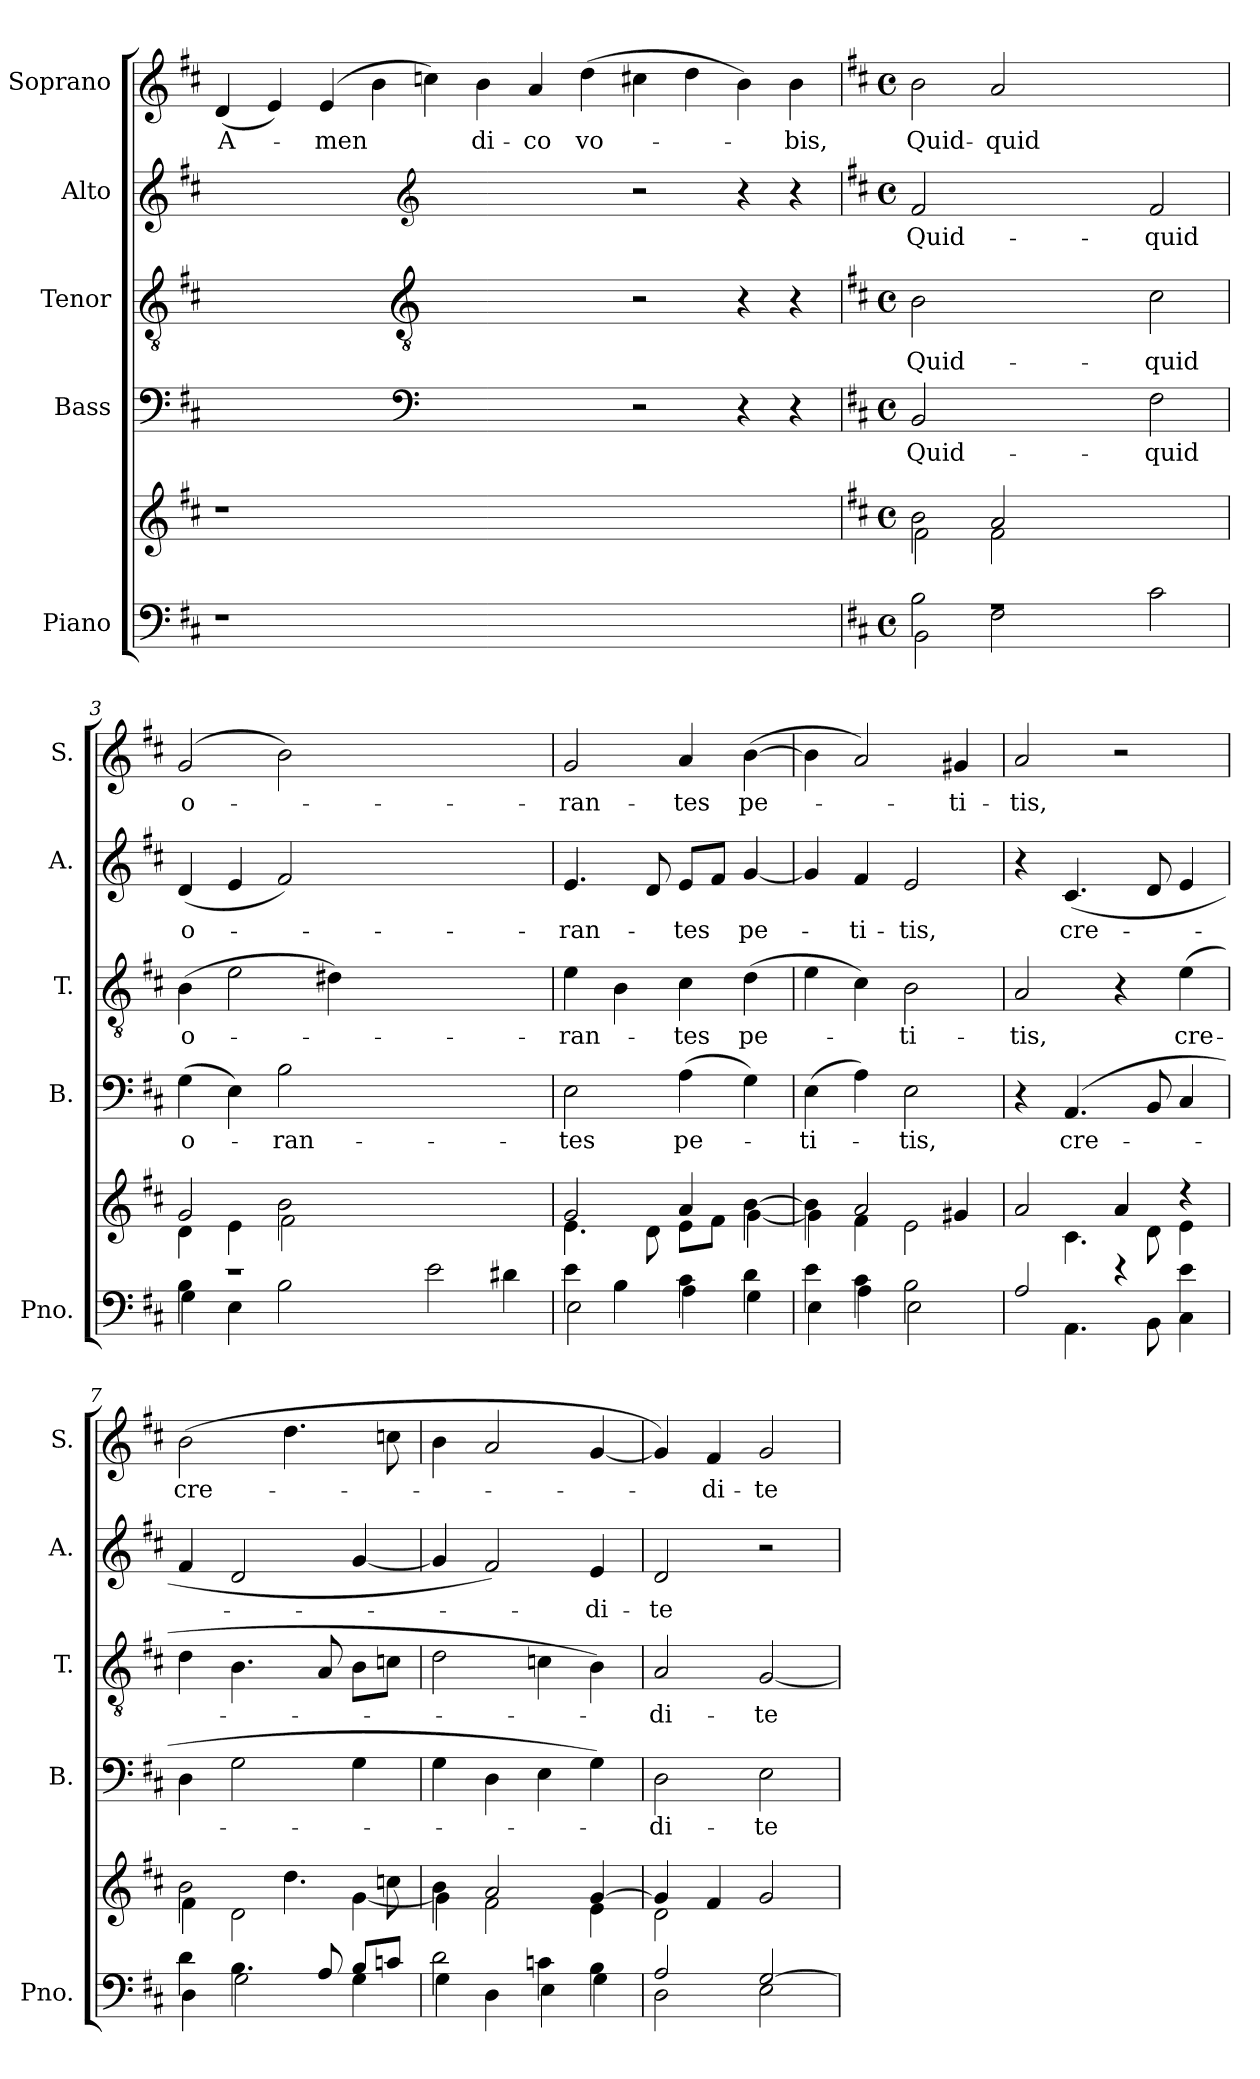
**kern	**kern	**kern	**text	**kern	**text	**kern	**text	**kern	**text
*part5	*part5	*part4	*part4	*part3	*part3	*part2	*part2	*part1	*part1
*staff6	*staff5	*staff4	*staff4	*staff3	*staff3	*staff2	*staff2	*staff1	*staff1
*I"Piano	*	*I"Bass	*	*I"Tenor	*	*I"Alto	*	*I"Soprano	*
*I'Pno.	*	*I'B.	*	*I'T.	*	*I'A.	*	*I'S.	*
*clefF4	*clefG2	*clefF4	*	*clefGv2	*	*clefG2	*	*clefG2	*
*k[f#c#]	*k[f#c#]	*k[f#c#]	*	*k[f#c#]	*	*k[f#c#]	*	*k[f#c#]	*
*D:	*D:	*D:	*	*D:	*	*D:	*	*D:	*
=1	=1	=1	=1	=1	=1	=1	=1	=1	=1
!	!	!	!	!	!	!	!	!	!LO:LY:b
1r	1r	1ryy	.	1ryy	.	1ryy	.	(<4d	A-
.	.	.	.	.	.	.	.	4e)	.
!	!	!	!	!	!	!	!	!	!LO:LY:b
.	.	.	.	.	.	.	.	(>4e	-men
.	.	.	.	.	.	.	.	4b	.
*	*	*clefF4	*	*clefGv2	*	*clefG2	*	*	*
0ryy	0ryy	1ryy	.	1ryy	.	1ryy	.	4ccn)	.
!	!	!	!	!	!	!	!	!	!LO:LY:b
.	.	.	.	.	.	.	.	4b	di-
!	!	!	!	!	!	!	!	!	!LO:LY:b
.	.	.	.	.	.	.	.	4a	-co
!	!	!	!	!	!	!	!	!	!LO:LY:b
.	.	.	.	.	.	.	.	(>4dd	vo-
.	.	2r	.	2r	.	2r	.	4cc#X	.
.	.	.	.	.	.	.	.	4dd	.
.	.	4r	.	4r	.	4r	.	4b)	.
!	!	!	!	!	!	!	!	!	!LO:LY:b
.	.	4r	.	4r	.	4r	.	4b	-bis,
!!LO:LB:g=z
=2	=2	=2	=2	=2	=2	=2	=2	=2	=2
*	*	*k[f#c#]	*	*k[f#c#]	*	*k[f#c#]	*	*	*
*	*	*D:	*	*D:	*	*D:	*	*	*
*M4/4	*M4/4	*M4/4	*	*M4/4	*	*M4/4	*	*M4/4	*
*met(c)	*met(c)	*met(c)	*	*met(c)	*	*met(c)	*	*met(c)	*
*^	*^	*	*	*	*	*	*	*	*
!	!	!	!	!	!LO:LY:b	!	!LO:LY:b	!	!LO:LY:b	!	!LO:LY:b
2B\	2BB\	2b\	2f#\	2BB/	Quid-	2B\	Quid-	2f#/	Quid-	2b\	Quid-
!	!	!	!	!	!	!	!	!	!	!	!LO:LY:b
1r	2F#\	2a/	2f#\	1ryy	.	1ryy	.	1ryy	.	2a/	-quid
.	1ryy	1ryy	1ryy	.	.	.	.	.	.	1ryy	.
!	!	!	!	!	!LO:LY:b	!	!LO:LY:b	!	!LO:LY:b	!	!
2c#\	.	.	.	2F#\	-quid	2c#\	-quid	2f#/	-quid	.	.
=3	=3	=3	=3	=3	=3	=3	=3	=3	=3	=3	=3
!	!	!	!	!	!LO:LY:b	!	!LO:LY:b	!	!LO:LY:b	!	!LO:LY:b
4B\	4G\	2g/	4d\	(>4G\	o-	(>4B\	o-	(<4d/	o-	(>2g/	o-
1r	4E\	.	4e\	4E\)	.	2e\	.	4e/	.	.	.
!	!	!	!	!	!LO:LY:b	!	!	!	!	!	!
.	2B\	2b\	2f#\	2B\	-ran-	.	.	2f#/)	.	2b\)	.
.	.	.	.	.	.	4d#X\)	.	.	.	.	.
.	1ryy	1ryy	1ryy	1ryy	.	1ryy	.	1ryy	.	1ryy	.
2e\	.	.	.	.	.	.	.	.	.	.	.
4d#X\	.	.	.	.	.	.	.	.	.	.	.
=4	=4	=4	=4	=4	=4	=4	=4	=4	=4	=4	=4
!	!	!	!	!	!LO:LY:b	!	!LO:LY:b	!	!LO:LY:b	!	!LO:LY:b
4e\	2E\	2g/	4.e\	2E\	-tes	4e\	-ran-	4.e/	-ran-	2g/	-ran-
4B\	.	.	.	.	.	4B\	.	.	.	.	.
.	.	.	8d\	.	.	.	.	8d/	.	.	.
!	!	!	!	!	!LO:LY:b	!	!LO:LY:b	!	!LO:LY:b	!	!LO:LY:b
4c#\	4A\	4a/	8e\L	(>4A\	pe-	4c#\	-tes	8e/L	-tes	4a/	-tes
.	.	.	8f#\J	.	.	.	.	8f#/J	.	.	.
!	!	!	!	!	!	!	!LO:LY:b	!	!LO:LY:b	!	!LO:LY:b
4d\	4G\	[4b\	[4g\	4G\)	.	(>4d\	pe-	[4g/	pe-	(>[4b\	pe-
=5	=5	=5	=5	=5	=5	=5	=5	=5	=5	=5	=5
!	!	!	!	!	!LO:LY:b	!	!	!	!	!	!
4e\	4E\	4b\]	4g\]	(>4E\	-ti-	4e\	.	4g/]	.	4b\]	.
!	!	!	!	!	!	!	!	!	!LO:LY:b	!	!
4c#\	4A\	2a/	4f#\	4A\)	.	4c#\)	.	4f#/	-ti-	2a/)	.
!	!	!	!	!	!LO:LY:b	!	!LO:LY:b	!	!LO:LY:b	!	!
2B\	2E\	.	2e\	2E\	-tis,	2B\	-ti-	2e/	-tis,	.	.
!	!	!	!	!	!	!	!	!	!	!	!LO:LY:b
.	.	4g#X/	.	.	.	.	.	.	.	4g#X/	-ti-
=6	=6	=6	=6	=6	=6	=6	=6	=6	=6	=6	=6
!	!	!	!	!	!	!	!LO:LY:b	!	!	!	!LO:LY:b
2A/	4ryy	2a/	4ryy	4r	.	2A/	-tis,	4r	.	2a/	-tis,
!	!	!	!	!	!LO:LY:b	!	!	!	!LO:LY:b	!	!
.	4.AA\	.	4.c#\	(>4.AA/	cre-	.	.	(>4.c#/	cre-	.	.
4r	.	4a/	.	.	.	4r	.	.	.	2r	.
.	8BB\	.	8d\	8BB/	.	.	.	8d/	.	.	.
!	!	!	!	!	!	!	!LO:LY:b	!	!	!	!
4e\	4C#\	4r	4e\	4C#/	.	(>4e\	cre-	4e/	.	.	.
=7	=7	=7	=7	=7	=7	=7	=7	=7	=7	=7	=7
!	!	!	!	!	!	!	!	!	!	!	!LO:LY:b
4d\	4D\	2b\	4f#\	4D\	.	4d\	.	4f#/	.	(>2b\	cre-
4.B\	2G\	.	2d\	2G\	.	4.B\	.	2d/	.	.	.
.	.	4.dd\	.	.	.	.	.	.	.	4.dd\	.
8A/	.	.	.	.	.	8A/	.	.	.	.	.
8B/L	4G\	.	[4g\	4G\	.	8B\L	.	[4g/	.	.	.
8cn/J	.	8ccn\	.	.	.	8cn\J	.	.	.	8ccn\	.
!!LO:LB:g=z
=8	=8	=8	=8	=8	=8	=8	=8	=8	=8	=8	=8
2d\	4G\	4b\	4g\]	4G\	.	2d\	.	4g/]	.	4b\	.
.	4D\	2a/	2f#\	4D\	.	.	.	2f#/)	.	2a/	.
4cn\	4E\	.	.	4E\	.	4cn\	.	.	.	.	.
!	!	!	!	!	!	!	!	!	!LO:LY:b	!	!
4B\	4G\	[4g/	4e\	4G\)	.	4B\)	.	4e/	-di-	[4g/	.
=9	=9	=9	=9	=9	=9	=9	=9	=9	=9	=9	=9
!	!	!	!	!	!LO:LY:b	!	!LO:LY:b	!	!LO:LY:b	!	!
2A/	2D\	4g/]	2d\	2D\	-di-	2A/	-di-	2d/	-te	4g/])	.
!	!	!	!	!	!	!	!	!	!	!	!LO:LY:b
.	.	4f#/	.	.	.	.	.	.	.	4f#/	-di-
!	!	!	!	!	!LO:LY:b	!	!LO:LY:b	!	!	!	!LO:LY:b
[2G/	2E\	2g/	2ryy	2E\	-te	[2G/	-te	2r	.	2g/	-te
*v	*v	*	*	*	*	*	*	*	*	*	*
*	*v	*v	*	*	*	*	*	*	*	*
=	=	=	=	=	=	=	=	=	=
*-	*-	*-	*-	*-	*-	*-	*-	*-	*-
